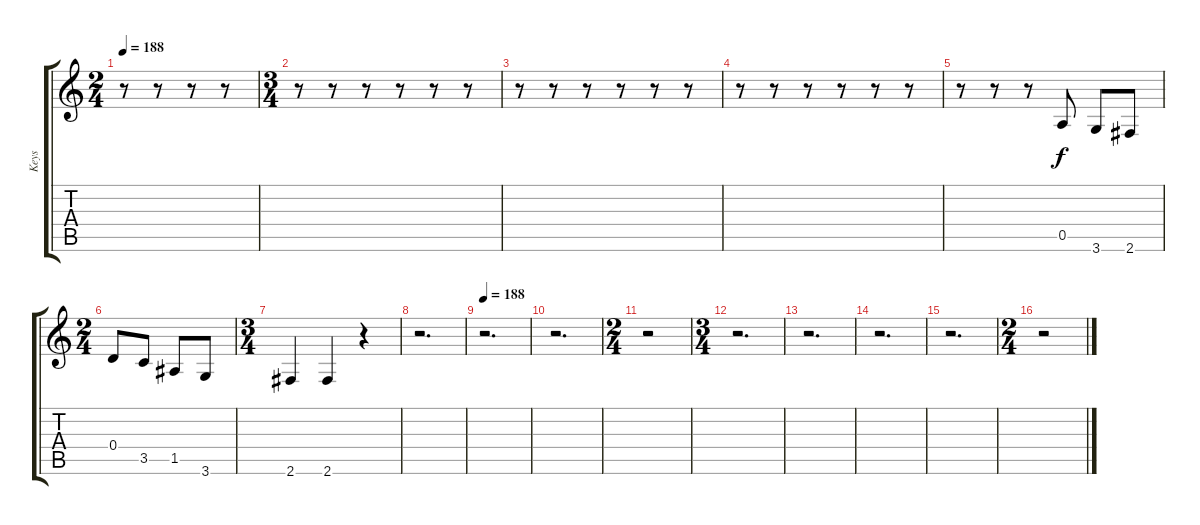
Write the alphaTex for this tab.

\track ("Keys" "Keys") {instrument acousticguitarnylon}
\staff {score tabs}
\tuning (E4 B3 G3 D3 A2 E2) {hide}
\ts (2 4)
\tempo 188
\clef g2
\ks c
r.8{dy f} r.8 r.8 r.8 |
\ts (3 4)
r.8 r.8 r.8 r.8 r.8 r.8 |
r.8 r.8 r.8 r.8 r.8 r.8 |
r.8 r.8 r.8 r.8 r.8 r.8 |
r.8 r.8 r.8 0.5.8 3.6.8 2.6.8 |
\ts (2 4)
0.4.8 3.5.8 1.5.8 3.6.8 |
\ts (3 4)
2.6.4 2.6.4 r.4 |
r.2{d} |
\tempo 188
r.2{d} |
r.2{d} |
\ts (2 4)
r.2 |
\ts (3 4)
r.2{d} |
r.2{d} |
r.2{d} |
r.2{d} |
\ts (2 4)
r.2
